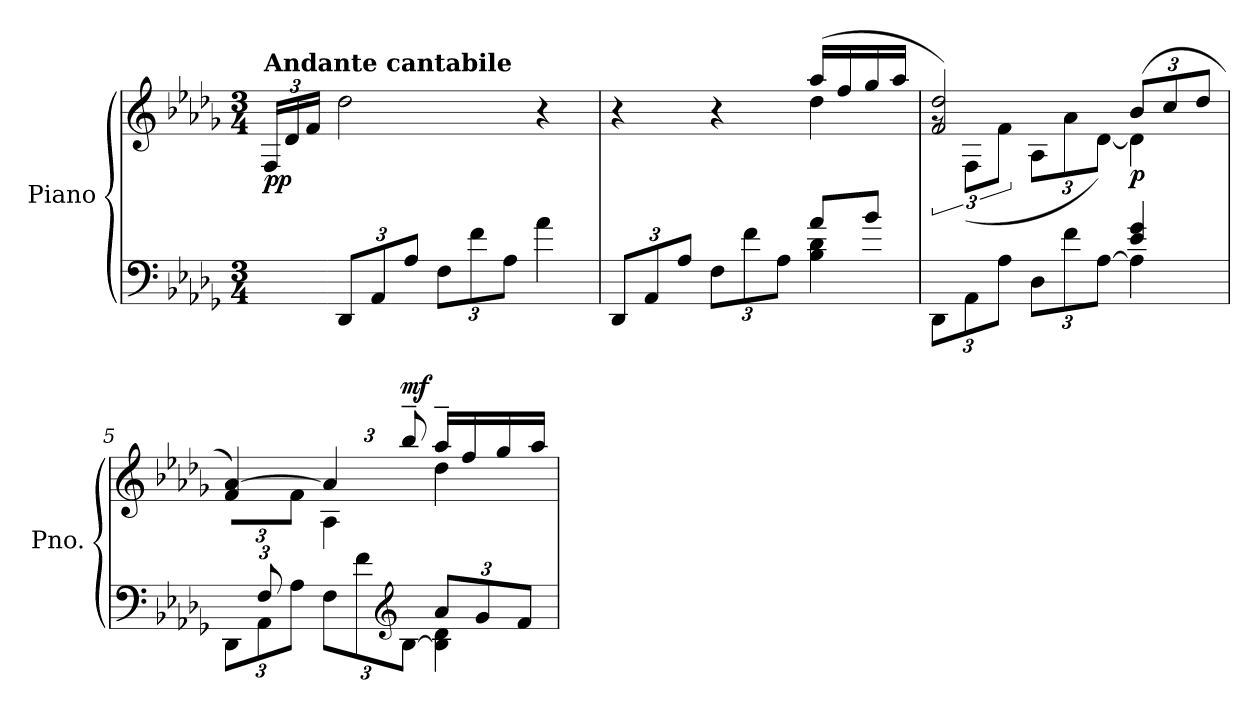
**kern	**kern	**dynam
*part1	*part1	*part1
*staff2	*staff1	*staff1/2
*I"Piano	*	*
*I'Pno.	*	*
*clefF4	*clefG2	*
*k[b-e-a-d-g-]	*k[b-e-a-d-g-]	*
*M3/4	*M3/4	*
*	*Xbrackettup	*
=1	=1	=1
!	!LO:TX:a:B:t=Andante cantabile	!
!	!	!LO:DY:b
8ryy	24F/LL	pp
.	24d-/	.
.	24f/JJ	.
=2-	=2-	=2-
*Xbrackettup	*	*
12DD-/L	2dd-\	.
12AA-/	.	.
12A-/J	.	.
12F\L	.	.
12f\	.	.
12A-\J	.	.
4a-\	4r	.
=3	=3	=3
*^	*^	*
12DD-/L	2ryy	4r	4ryy	.
12AA-/	.	.	.	.
12A-/J	.	.	.	.
12F\L	.	4r	4ryy	.
12f\	.	.	.	.
12A-\J	.	.	.	.
4B-\ 4d-\	8a-/L	(>16aa-/LL	4dd-\	.
.	.	16ff/	.	.
.	8b-/J	16gg-/	.	.
.	.	16aa-/JJ	.	.
=4	=4	=4	=4	=4
*	*	*	*brackettup	*
12DD-\L	2ryy	2f/ 2dd-/)	12rg	.
12AA-\	.	.	(>12F\L	.
12A-\J	.	.	12f\J	.
*	*	*	*Xbrackettup	*
12D-\L	.	.	12A-\L	.
12f\	.	.	12a-\	.
[12A-\J	.	.	[12d-\J)	.
!	!	!	!	!LO:DY:b
4A-\]	4e-/ 4g-/	(>12b-/L	4d-\]	p
.	.	12cc/	.	.
.	.	12dd-/J	.	.
!!LO:LB:g=z	!!
=5	=5	=5	=5	=5
*	*^	*	*	*
*	*	*	*	*brackettup	*
12ryy	12DD-\L	4ryy	4f/ [4a-/)	12rg	.
(>12F/L	12AA-\	.	.	12ryy	.
12%7ryy	12A-\J	.	.	12f\J	.
.	12F\L	4ryy	6a-/]	4A-\)	.
.	12f\	.	.	.	.
*clefG2	*	*	*	*	*
!	!	!	!	!	!LO:DY:a
.	[12B-\J	.	12bb-~/	.	mf
.	4B-\] 4d-\	12a-/L	16aa-~/LL	4dd-\	.
.	.	.	16ff/	.	.
.	.	12g-/	.	.	.
.	.	.	16gg-/	.	.
.	.	12f/J	.	.	.
.	.	.	16aa-/JJ	.	.
*v	*v	*v	*	*	*
*	*v	*v	*
=	=	=
*-	*-	*-
